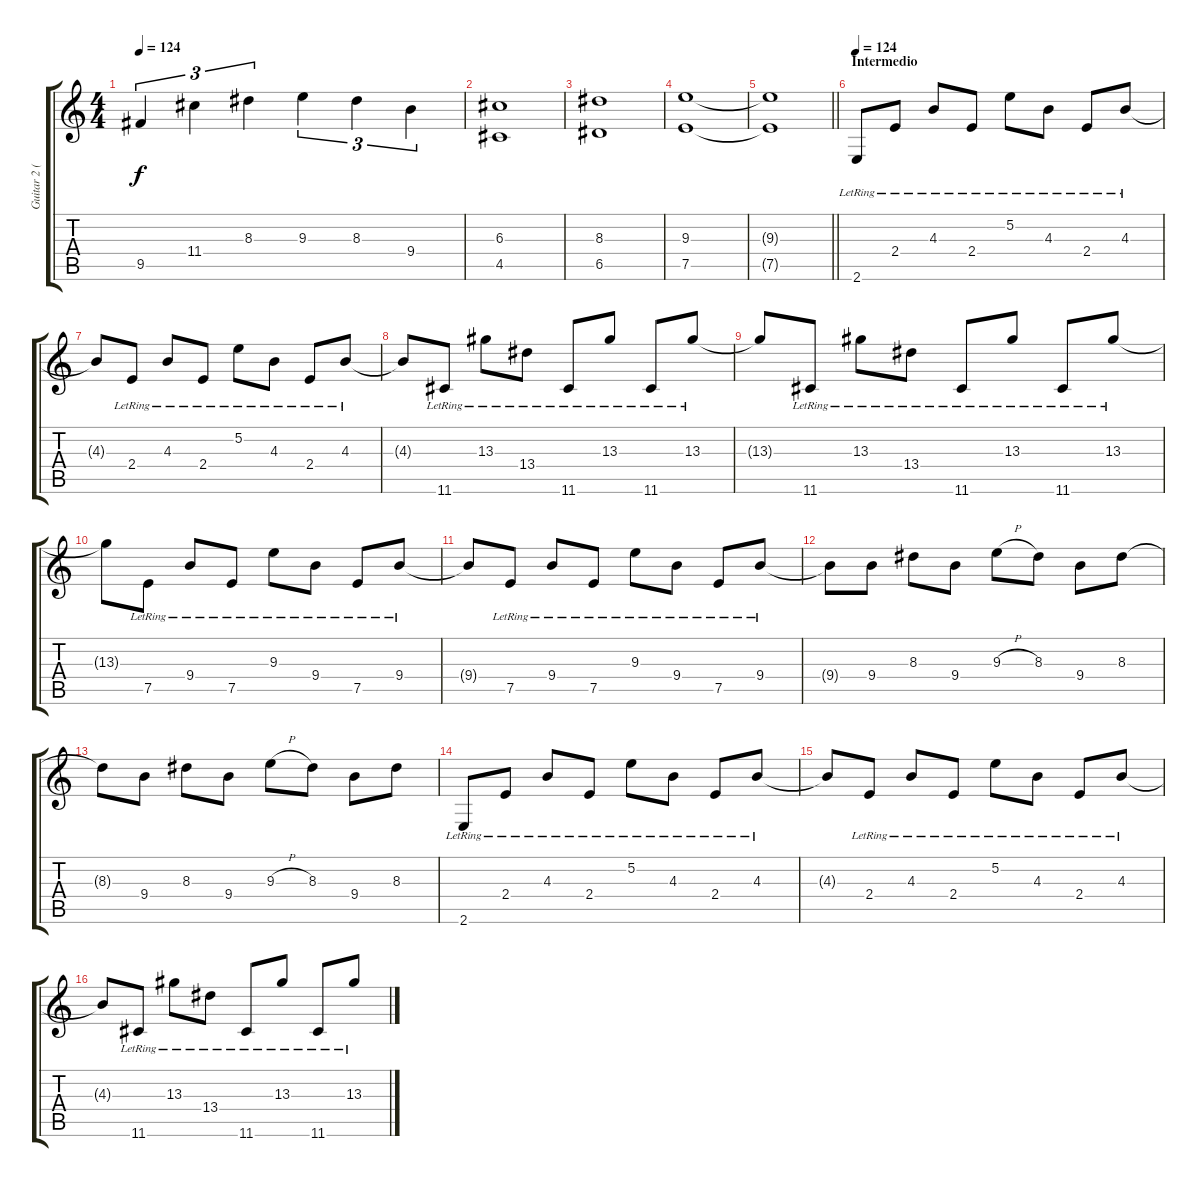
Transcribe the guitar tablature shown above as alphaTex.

\track ("Guitar 2 (Joshua Brigham)" "Guitar 2 (") {instrument distortionguitar}
\staff {score tabs}
\tuning (E4 B3 G3 D3 A2 D2) {hide}
\ts (4 4)
\tempo 124
\clef g2
\ks c
9.5.4{tu (3 2) dy f} 11.4.4{tu (3 2)} 8.3.4{tu (3 2)} 9.3.4{tu (3 2)} 8.3.4{tu (3 2)} 9.4.4{tu (3 2)} |
(6.3 4.5).1 |
(8.3 6.5).1 |
(9.3 7.5).1 |
\barLineRight lightlight
(9.3{t} 7.5{t}).1 |
\section ("" "Intermedio")
\tempo 124
2.6{lr}.8{instrument distortionguitar} 2.4{lr}.8 4.3{lr}.8 2.4{lr}.8 5.2{lr}.8 4.3{lr}.8 2.4{lr}.8 4.3{lr}.8 |
4.3{t}.8 2.4{lr}.8 4.3{lr}.8 2.4{lr}.8 5.2{lr}.8 4.3{lr}.8 2.4{lr}.8 4.3{lr}.8 |
4.3{t}.8 11.6{lr}.8 13.3{lr}.8 13.4{lr}.8 11.6{lr}.8 13.3{lr}.8 11.6{lr}.8 13.3{lr}.8 |
13.3{t}.8 11.6{lr}.8 13.3{lr}.8 13.4{lr}.8 11.6{lr}.8 13.3{lr}.8 11.6{lr}.8 13.3{lr}.8 |
13.3{t}.8 7.5{lr}.8 9.4{lr}.8 7.5{lr}.8 9.3{lr}.8 9.4{lr}.8 7.5{lr}.8 9.4{lr}.8 |
9.4{t}.8 7.5{lr}.8 9.4{lr}.8 7.5{lr}.8 9.3{lr}.8 9.4{lr}.8 7.5{lr}.8 9.4{lr}.8 |
9.4{t}.8 9.4.8 8.3.8 9.4.8 9.3{h}.8 8.3.8 9.4.8 8.3.8 |
8.3{t}.8 9.4.8 8.3.8 9.4.8 9.3{h}.8 8.3.8 9.4.8 8.3.8 |
2.6{lr}.8 2.4{lr}.8 4.3{lr}.8 2.4{lr}.8 5.2{lr}.8 4.3{lr}.8 2.4{lr}.8 4.3{lr}.8 |
4.3{t}.8 2.4{lr}.8 4.3{lr}.8 2.4{lr}.8 5.2{lr}.8 4.3{lr}.8 2.4{lr}.8 4.3{lr}.8 |
4.3{t}.8 11.6{lr}.8 13.3{lr}.8 13.4{lr}.8 11.6{lr}.8 13.3{lr}.8 11.6{lr}.8 13.3{lr}.8
